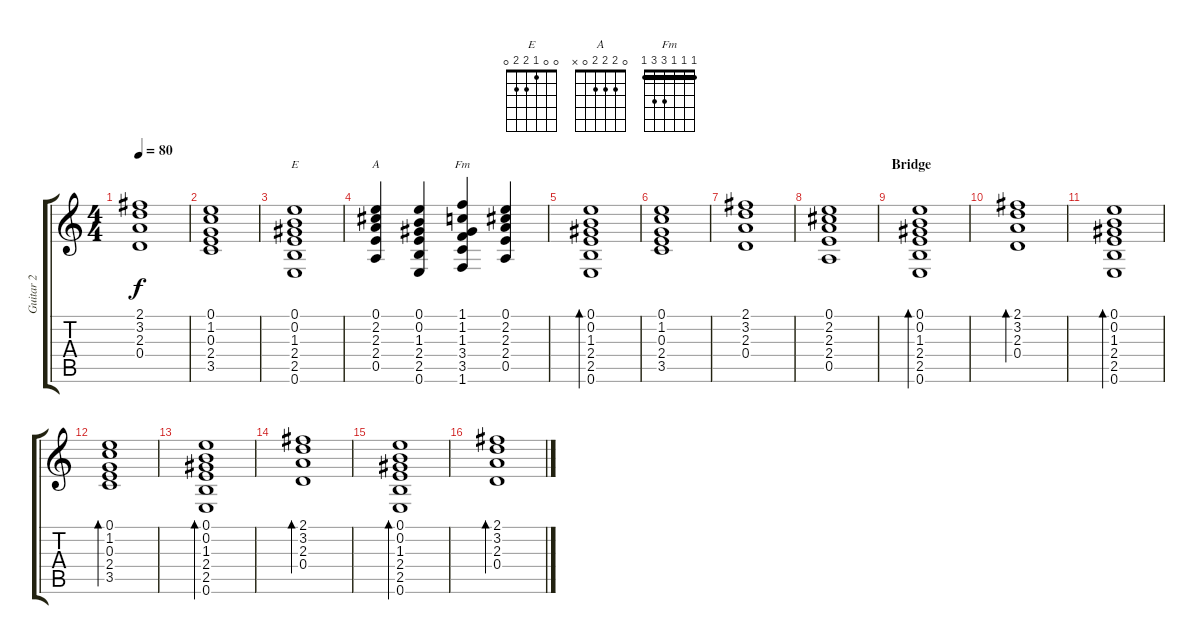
\track ("Guitar 2" "Guitar 2") {instrument distortionguitar}
\staff {score tabs}
\tuning (E4 B3 G3 D3 A2 E2) {hide}
\chord ("E" 0 0 1 2 2 0)
\chord ("A" 0 2 2 2 0 x)
\chord ("Fm" 1 1 1 3 3 1) {barre 1}
\ts (4 4)
\tempo 80
\clef g2
\ks c
(2.1 3.2 2.3 0.4).1{dy f} |
(0.1 1.2 0.3 2.4 3.5).1 |
(0.1 0.2 1.3 2.4 2.5 0.6).1{ch "E"} |
(0.1 2.2 2.3 2.4 0.5).4{ch "A"} (0.1 0.2 1.3 2.4 2.5 0.6).4 (1.1 1.2 1.3 3.4 3.5 1.6).4{ch "Fm"} (0.1 2.2 2.3 2.4 0.5).4 |
(0.1 0.2 1.3 2.4 2.5 0.6).1{bd 240} |
(0.1 1.2 0.3 2.4 3.5).1 |
(2.1 3.2 2.3 0.4).1 |
(0.1 2.2 2.3 2.4 0.5).1 |
\section ("" "Bridge")
(0.1 0.2 1.3 2.4 2.5 0.6).1{bd 240} |
(2.1 3.2 2.3 0.4).1{bd 240} |
(0.1 0.2 1.3 2.4 2.5 0.6).1{bd 240} |
(0.1 1.2 0.3 2.4 3.5).1{bd 240} |
(0.1 0.2 1.3 2.4 2.5 0.6).1{bd 240} |
(2.1 3.2 2.3 0.4).1{bd 240} |
(0.1 0.2 1.3 2.4 2.5 0.6).1{bd 240} |
(2.1 3.2 2.3 0.4).1{bd 240}
